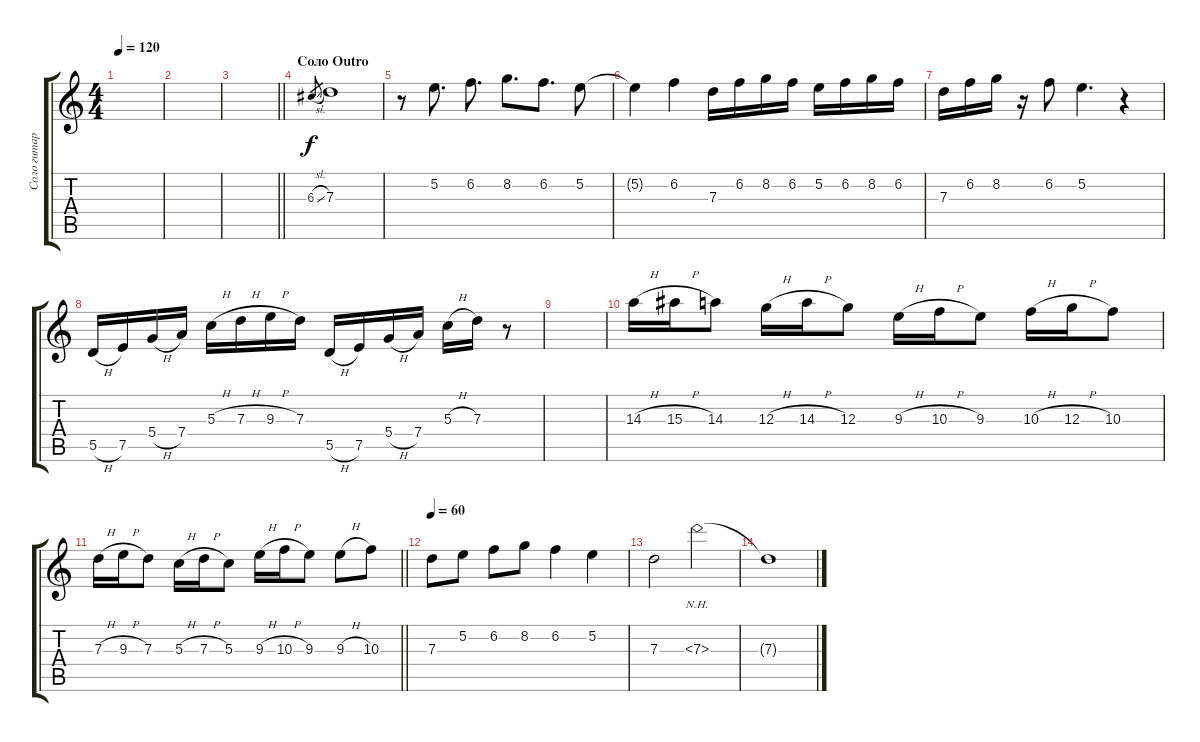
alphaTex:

\track ("Соло гитара" "Соло гитар") {instrument acousticguitarsteel}
\staff {score tabs}
\tuning (E4 B3 G3 D3 A2 E2) {hide}
\ts (4 4)
\tempo 120
\clef g2
\ks c
|
|
\barLineRight lightlight
|
\section ("" "Соло Outro")
6.3{sl}.8{gr} 7.3.1 |
r.8 5.2.8{d} 6.2.8{d} 8.2.8{d} 6.2.8{d} 5.2.8 |
5.2{t}.4 6.2.4 7.3.16 6.2.16 8.2.16 6.2.16 5.2.16 6.2.16 8.2.16 6.2.16 |
7.3.16 6.2.16 8.2.16 r.16 6.2.8 5.2.4{d} r.4 |
5.5{h}.16 7.5.16 5.4{h}.16 7.4.16 5.3{h}.16 7.3{h}.16 9.3{h}.16 7.3.16 5.5{h}.16 7.5.16 5.4{h}.16 7.4.16 5.3{h}.16 7.3.16 r.8 |
|
14.3{h}.16 15.3{h}.16 14.3.8 12.3{h}.16 14.3{h}.16 12.3.8 9.3{h}.16 10.3{h}.16 9.3.8 10.3{h}.16 12.3{h}.16 10.3.8 |
\barLineRight lightlight
7.3{h}.16 9.3{h}.16 7.3.8 5.3{h}.16 7.3{h}.16 5.3.8 9.3{h}.16 10.3{h}.16 9.3.8 9.3{h}.8 10.3.8 |
\tempo 60
7.3.8 5.2.8 6.2.8 8.2.8 6.2.4 5.2.4 |
7.3.2 7.3{nh}.2 |
7.3{t}.1
